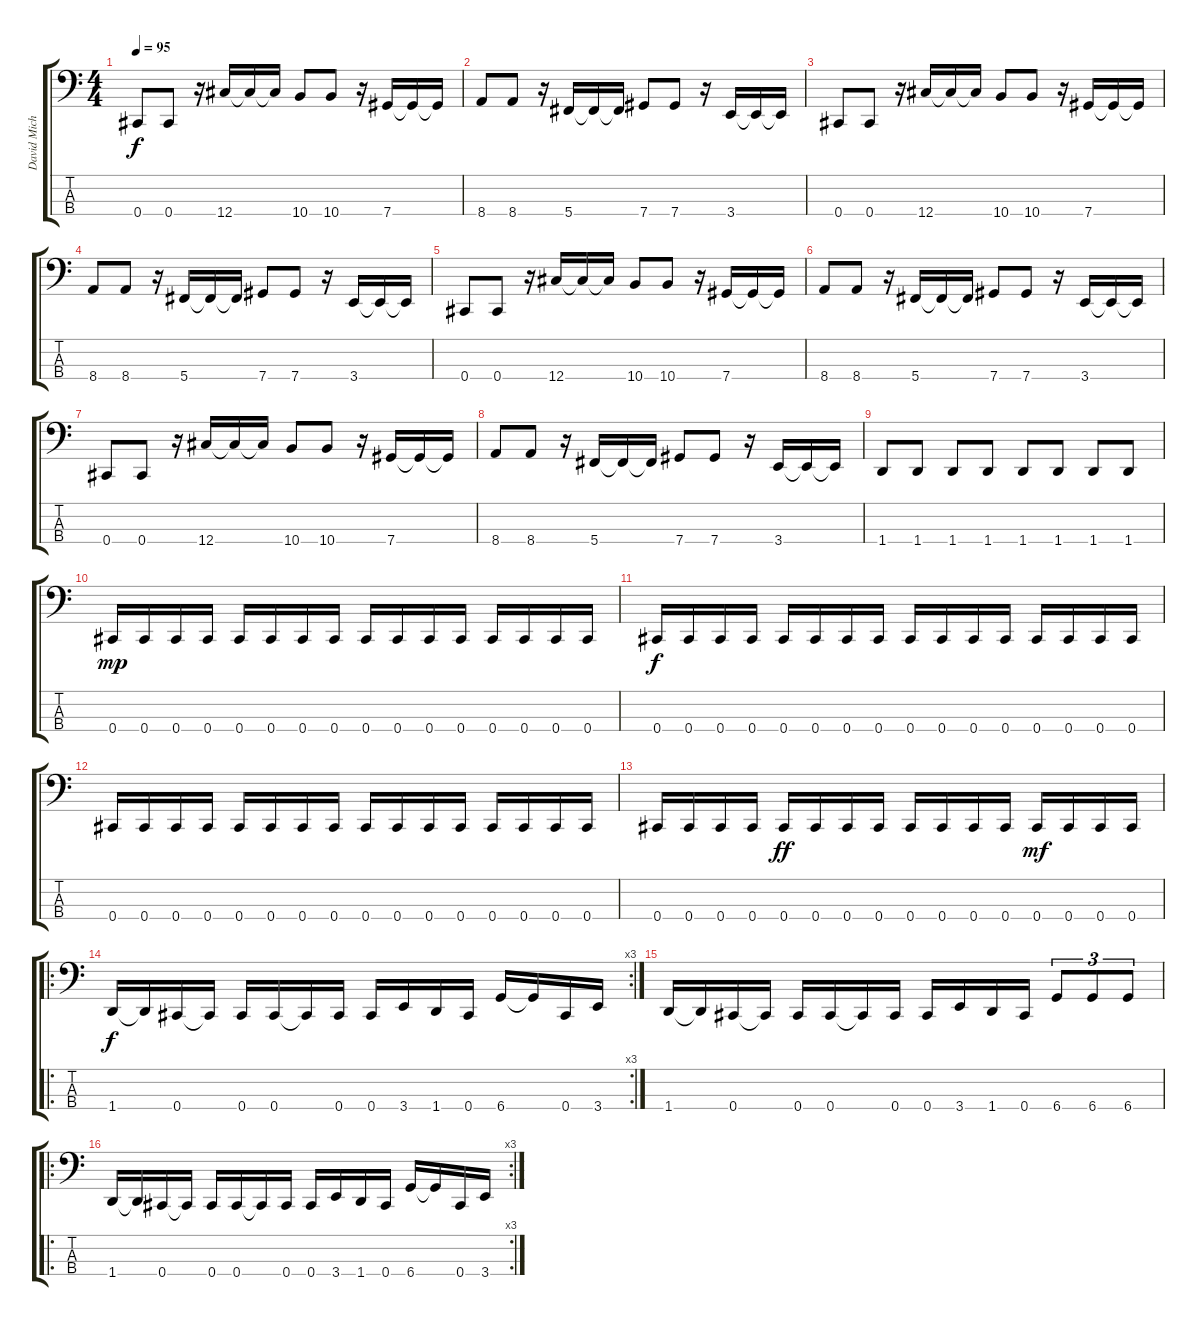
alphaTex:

\track ("David Michael Farrell" "David Mich") {instrument electricbasspick}
\staff {score tabs}
\tuning (Gb2 Db2 Ab1 Db1) {hide}
\ts (4 4)
\tempo 95
\clef f4
\ks c
0.4.8{dy f instrument electricbassfinger} 0.4.8 r.16 12.4.16 12.4{t}.16 12.4{t}.16 10.4.8 10.4.8 r.16 7.4.16 7.4{t}.16 7.4{t}.16 |
8.4.8{instrument electricbassfinger} 8.4.8 r.16 5.4.16 5.4{t}.16 5.4{t}.16 7.4.8 7.4.8 r.16 3.4.16 3.4{t}.16 3.4{t}.16 |
0.4.8{instrument electricbassfinger} 0.4.8 r.16 12.4.16 12.4{t}.16 12.4{t}.16 10.4.8 10.4.8 r.16 7.4.16 7.4{t}.16 7.4{t}.16 |
8.4.8{instrument electricbassfinger} 8.4.8 r.16 5.4.16 5.4{t}.16 5.4{t}.16 7.4.8 7.4.8 r.16 3.4.16 3.4{t}.16 3.4{t}.16 |
0.4.8{instrument electricbassfinger} 0.4.8 r.16 12.4.16 12.4{t}.16 12.4{t}.16 10.4.8 10.4.8 r.16 7.4.16 7.4{t}.16 7.4{t}.16 |
8.4.8{instrument electricbassfinger} 8.4.8 r.16 5.4.16 5.4{t}.16 5.4{t}.16 7.4.8 7.4.8 r.16 3.4.16 3.4{t}.16 3.4{t}.16 |
0.4.8{instrument electricbassfinger} 0.4.8 r.16 12.4.16 12.4{t}.16 12.4{t}.16 10.4.8 10.4.8 r.16 7.4.16 7.4{t}.16 7.4{t}.16 |
8.4.8{instrument electricbassfinger} 8.4.8 r.16 5.4.16 5.4{t}.16 5.4{t}.16 7.4.8 7.4.8 r.16 3.4.16 3.4{t}.16 3.4{t}.16 |
1.4.8{instrument electricbassfinger} 1.4.8 1.4.8 1.4.8 1.4.8 1.4.8 1.4.8 1.4.8 |
0.4.16{dy mp instrument electricbasspick} 0.4.16 0.4.16 0.4.16 0.4.16 0.4.16 0.4.16 0.4.16 0.4.16 0.4.16 0.4.16 0.4.16 0.4.16 0.4.16 0.4.16 0.4.16 |
0.4.16{dy f volume 11} 0.4.16 0.4.16 0.4.16 0.4.16 0.4.16 0.4.16 0.4.16 0.4.16 0.4.16 0.4.16 0.4.16 0.4.16 0.4.16 0.4.16 0.4.16 |
0.4.16{volume 13} 0.4.16 0.4.16 0.4.16 0.4.16 0.4.16 0.4.16 0.4.16 0.4.16 0.4.16 0.4.16 0.4.16 0.4.16 0.4.16 0.4.16 0.4.16 |
0.4.16{volume 13} 0.4.16 0.4.16 0.4.16 0.4.16{dy ff} 0.4.16 0.4.16 0.4.16 0.4.16 0.4.16 0.4.16 0.4.16 0.4.16{dy mf} 0.4.16 0.4.16 0.4.16 |
\ro
\rc 3
1.4.16{dy f instrument electricbassfinger} 1.4{t}.16 0.4.16 0.4{t}.16 0.4.16 0.4.16 0.4{t}.16 0.4.16 0.4.16 3.4.16 1.4.16 0.4.16 6.4.16 6.4{t}.16 0.4.16 3.4.16 |
1.4.16{instrument electricbassfinger} 1.4{t}.16 0.4.16 0.4{t}.16 0.4.16 0.4.16 0.4{t}.16 0.4.16 0.4.16 3.4.16 1.4.16 0.4.16 6.4.8{tu (3 2)} 6.4.8{tu (3 2)} 6.4.8{tu (3 2)} |
\ro
\rc 3
1.4.16{instrument electricbassfinger} 1.4{t}.16 0.4.16 0.4{t}.16 0.4.16 0.4.16 0.4{t}.16 0.4.16 0.4.16 3.4.16 1.4.16 0.4.16 6.4.16 6.4{t}.16 0.4.16 3.4.16
